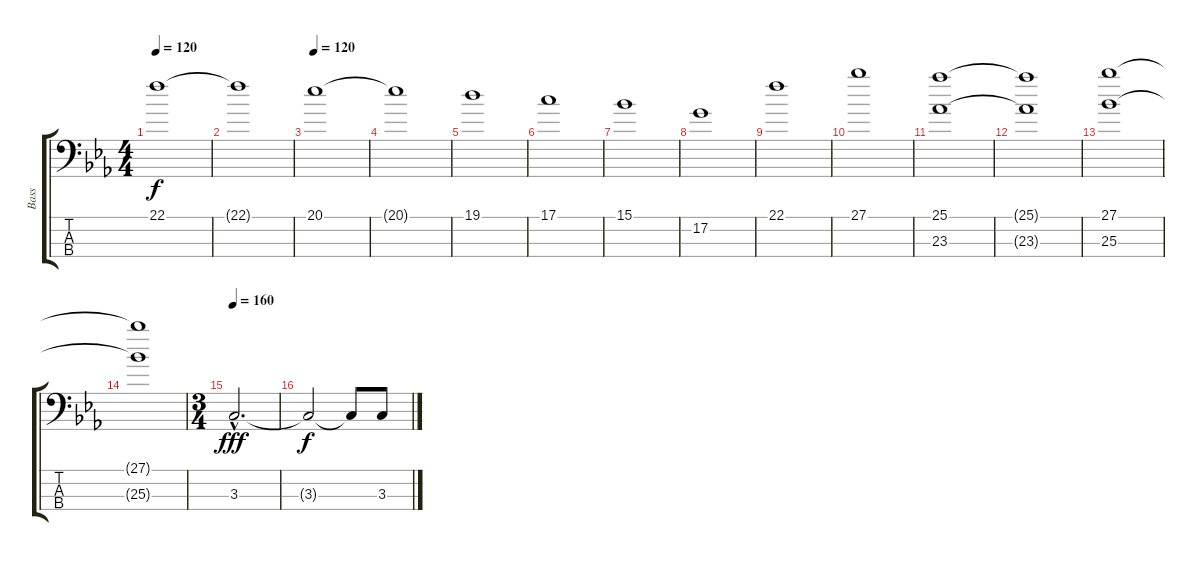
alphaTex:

\track ("Bass" "Bass") {instrument electricbassfinger}
\staff {score tabs}
\tuning (G2 D2 A1 E1) {hide}
\ts (4 4)
\tempo 120
\clef f4
\ks eb
22.1.1{dy f} |
22.1{t}.1 |
\tempo 120
20.1.1{volume 16 instrument stringensemble1} |
20.1{t}.1 |
19.1.1 |
17.1.1 |
15.1.1 |
17.2.1 |
22.1.1 |
27.1.1 |
(25.1 23.3).1 |
(25.1{t} 23.3{t}).1 |
(27.1 25.3).1 |
(27.1{t} 25.3{t}).1 |
\ts (3 4)
\tempo 160
3.3{hac}.2{d dy fff volume 14 instrument electricbassfinger} |
3.3{t}.2{dy f} 3.3{t}.8 3.3.8
